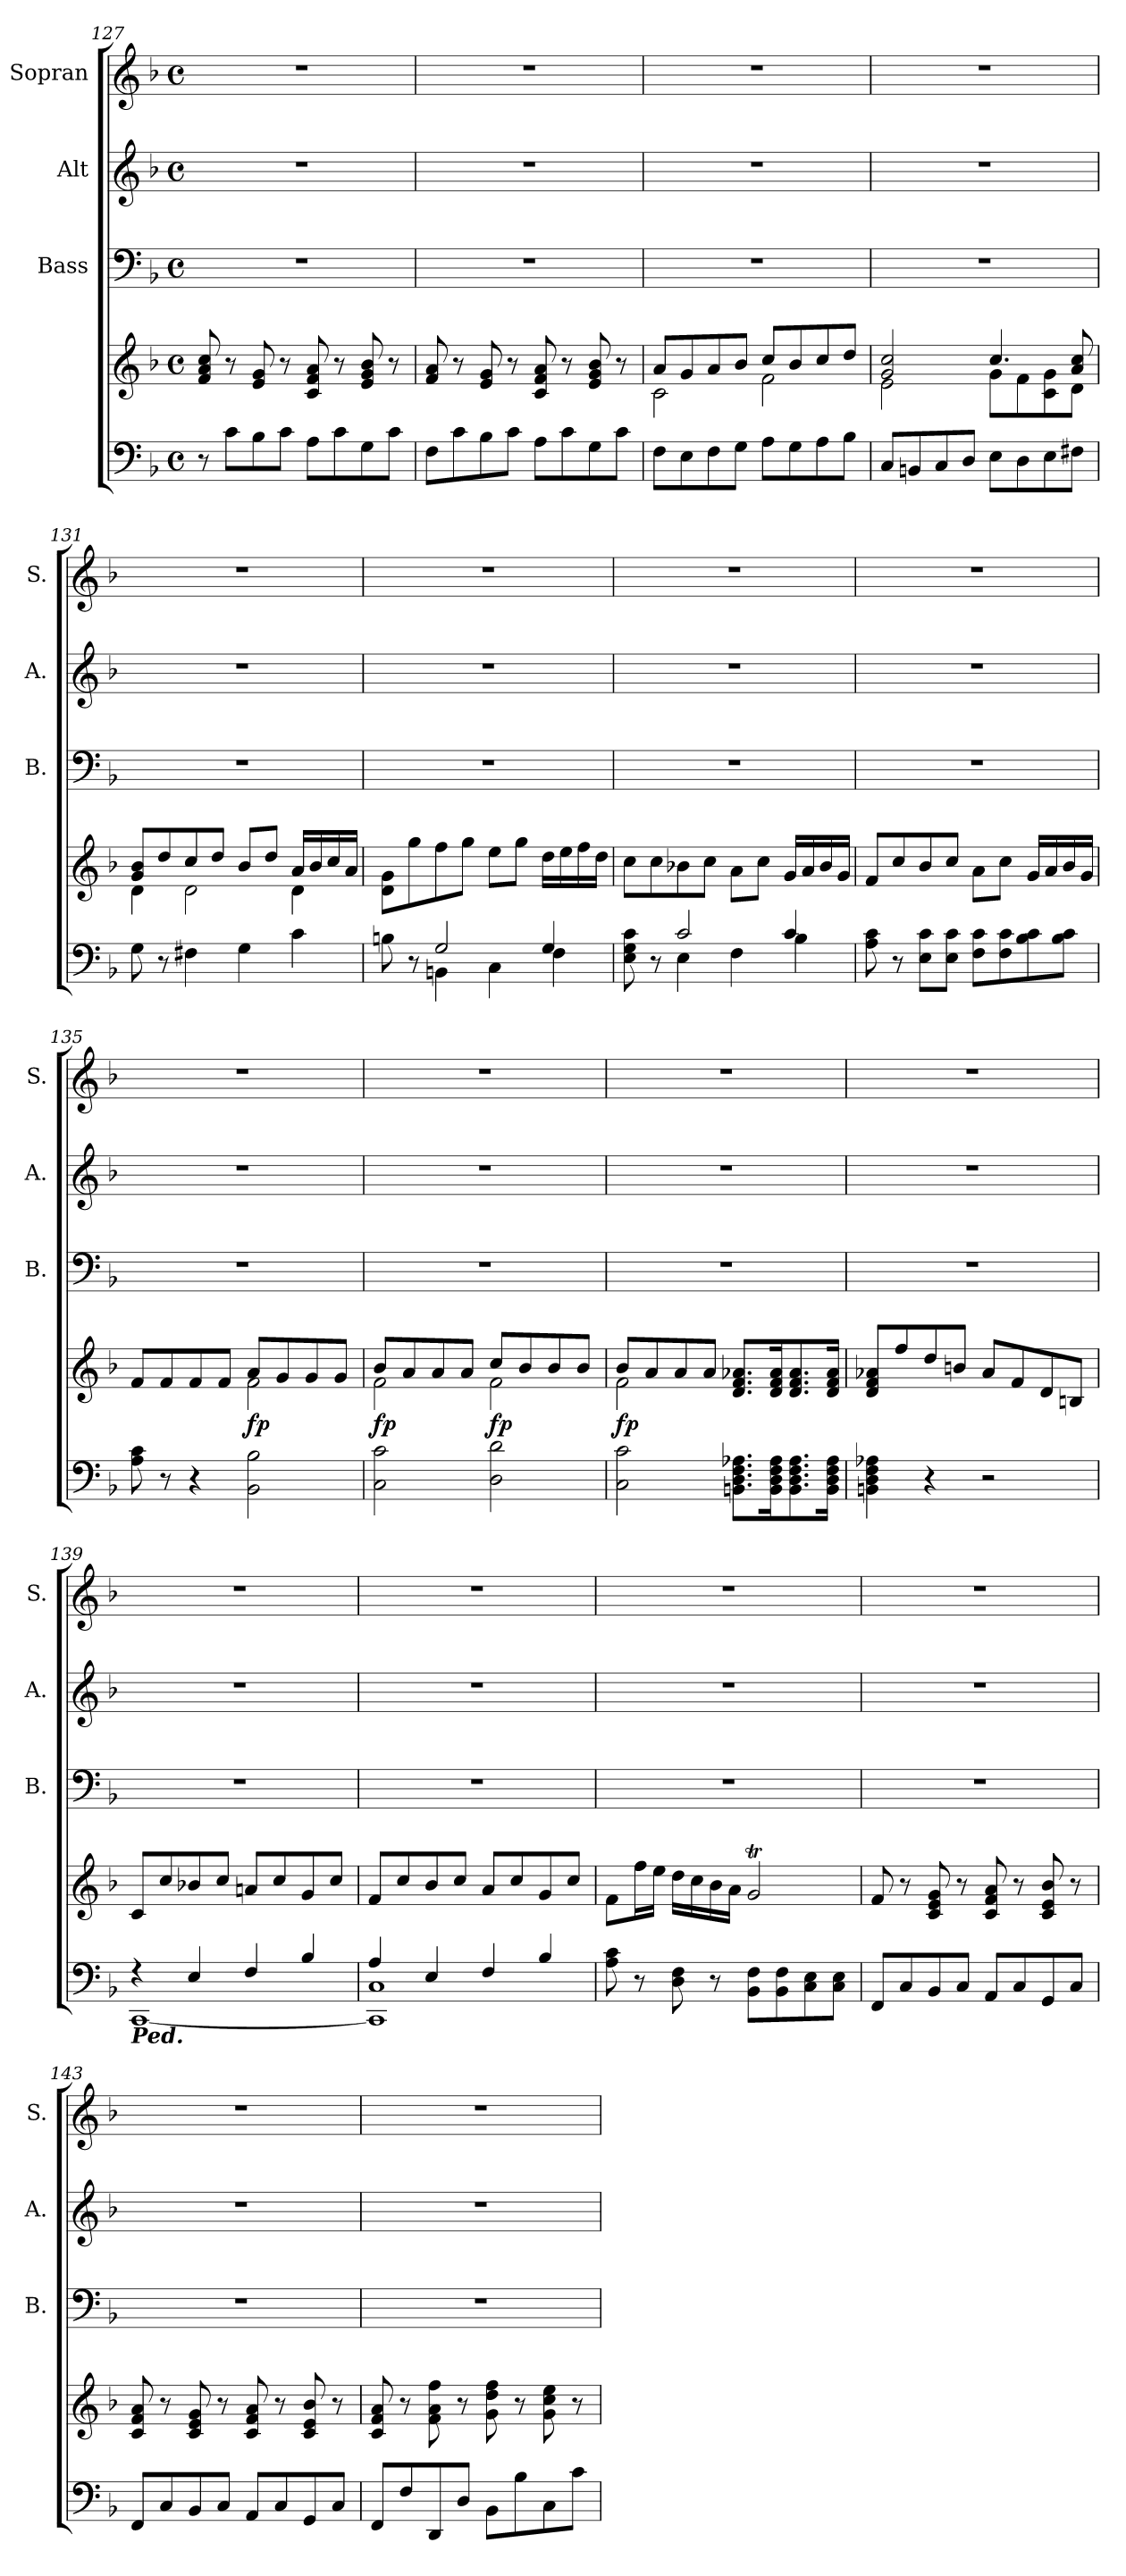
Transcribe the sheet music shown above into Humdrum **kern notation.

**kern	**kern	**dynam	**kern	**kern	**kern
*part4	*part4	*part4	*part3	*part2	*part1
*staff5	*staff4	*staff4/5	*staff3	*staff2	*staff1
*	*	*	*I"Bass	*I"Alt	*I"Sopran
*	*	*	*I'B.	*I'A.	*I'S.
*clefF4	*clefG2	*	*clefF4	*clefG2	*clefG2
*k[b-]	*k[b-]	*	*k[b-]	*k[b-]	*k[b-]
*F:	*F:	*	*F:	*F:	*F:
*M4/4	*M4/4	*	*M4/4	*M4/4	*M4/4
*met(c)	*met(c)	*	*met(c)	*met(c)	*met(c)
=127	=127	=127	=127	=127	=127
8r	8f/ 8a/ 8cc/	.	1r	1r	1r
8c\L	8r	.	.	.	.
8B-\	8e/ 8g/	.	.	.	.
8c\J	8r	.	.	.	.
8A\L	8c/ 8f/ 8a/	.	.	.	.
8c\	8r	.	.	.	.
8G\	8e/ 8g/ 8b-/	.	.	.	.
8c\J	8r	.	.	.	.
=128	=128	=128	=128	=128	=128
8F\L	8f/ 8a/	.	1r	1r	1r
8c\	8r	.	.	.	.
8B-\	8e/ 8g/	.	.	.	.
8c\J	8r	.	.	.	.
8A\L	8c/ 8f/ 8a/	.	.	.	.
8c\	8r	.	.	.	.
8G\	8e/ 8g/ 8b-/	.	.	.	.
8c\J	8r	.	.	.	.
!!LO:PB:g=z
=129	=129	=129	=129	=129	=129
*	*^	*	*	*	*
8F\L	8a/L	2c\	.	1r	1r	1r
8E\	8g/	.	.	.	.	.
8F\	8a/	.	.	.	.	.
8G\J	8b-/J	.	.	.	.	.
8A\L	8cc/L	2f\	.	.	.	.
8G\	8b-/	.	.	.	.	.
8A\	8cc/	.	.	.	.	.
8B-\J	8dd/J	.	.	.	.	.
=130	=130	=130	=130	=130	=130	=130
8C/L	2g/ 2cc/	2e\	.	1r	1r	1r
8BBn/	.	.	.	.	.	.
8C/	.	.	.	.	.	.
8D/J	.	.	.	.	.	.
8E\L	4.cc/	8g\L	.	.	.	.
8D\	.	8f\	.	.	.	.
8E\	.	8c\ 8g\	.	.	.	.
8F#X\J	8a/ 8cc/	8d\J	.	.	.	.
=131	=131	=131	=131	=131	=131	=131
8G\	8g/ 8b-/L	4d\	.	1r	1r	1r
8r	8dd/	.	.	.	.	.
4F#X\	8cc/	2d\	.	.	.	.
.	8dd/J	.	.	.	.	.
4G\	8b-/L	.	.	.	.	.
.	8dd/J	.	.	.	.	.
4c\	16a/LL	4d\	.	.	.	.
.	16b-/	.	.	.	.	.
.	16cc/	.	.	.	.	.
.	16a/JJ	.	.	.	.	.
*	*v	*v	*	*	*	*
=132	=132	=132	=132	=132	=132
*^	*	*	*	*	*
8Bn\	4ryy	8d\ 8g\L	.	1r	1r	1r
8rC	.	8gg\	.	.	.	.
2G/	4BBn\	8ff\	.	.	.	.
.	.	8gg\J	.	.	.	.
.	4C\	8ee\L	.	.	.	.
.	.	8gg\J	.	.	.	.
4G/	4F\	16dd\LL	.	.	.	.
.	.	16ee\	.	.	.	.
.	.	16ff\	.	.	.	.
.	.	16dd\JJ	.	.	.	.
!!LO:LB:g=z
=133	=133	=133	=133	=133	=133	=133
8E\ 8G\ 8c\	4ryy	8cc\L	.	1r	1r	1r
8rC	.	8cc\	.	.	.	.
2c/	4E\	8b-X\	.	.	.	.
.	.	8cc\J	.	.	.	.
.	4F\	8a\L	.	.	.	.
.	.	8cc\J	.	.	.	.
4c/	4B-\	16g/LL	.	.	.	.
.	.	16a/	.	.	.	.
.	.	16b-/	.	.	.	.
.	.	16g/JJ	.	.	.	.
*v	*v	*	*	*	*	*
=134	=134	=134	=134	=134	=134
8A\ 8c\	8f/L	.	1r	1r	1r
8r	8cc/	.	.	.	.
8E\ 8c\L	8b-/	.	.	.	.
8E\ 8c\J	8cc/J	.	.	.	.
8F\ 8c\L	8a\L	.	.	.	.
8F\ 8c\	8cc\J	.	.	.	.
8B-\ 8c\	16g/LL	.	.	.	.
.	16a/	.	.	.	.
8B-\ 8c\J	16b-/	.	.	.	.
.	16g/JJ	.	.	.	.
=135	=135	=135	=135	=135	=135
*	*^	*	*	*	*
8A\ 8c\	8f/L	2ryy	.	1r	1r	1r
8r	8f/	.	.	.	.	.
4r	8f/	.	.	.	.	.
.	8f/J	.	.	.	.	.
!	!	!	!LO:DY:b	!	!	!
2BB-\ 2B-\	8a/L	2f\	fp	.	.	.
.	8g/	.	.	.	.	.
.	8g/	.	.	.	.	.
.	8g/J	.	.	.	.	.
=136	=136	=136	=136	=136	=136	=136
!	!	!	!LO:DY:b	!	!	!
2C\ 2c\	8b-/L	2f\	fp	1r	1r	1r
.	8a/	.	.	.	.	.
.	8a/	.	.	.	.	.
.	8a/J	.	.	.	.	.
!	!	!	!LO:DY:b	!	!	!
2D\ 2d\	8cc/L	2f\	fp	.	.	.
.	8b-/	.	.	.	.	.
.	8b-/	.	.	.	.	.
.	8b-/J	.	.	.	.	.
!!LO:PB:g=z
=137	=137	=137	=137	=137	=137	=137
!	!	!	!LO:DY:b	!	!	!
2C\ 2c\	8b-/L	2f\	fp	1r	1r	1r
.	8a/	.	.	.	.	.
.	8a/	.	.	.	.	.
.	8a/J	.	.	.	.	.
8.BBn\ 8.D\ 8.F\ 8.A-X\L	8.d/ 8.f/ 8.a-X/L	2ryy	.	.	.	.
16BB\ 16D\ 16F\ 16A-\k	16d/ 16f/ 16a-/k	.	.	.	.	.
8.BB\ 8.D\ 8.F\ 8.A-\	8.d/ 8.f/ 8.a-/	.	.	.	.	.
16BB\ 16D\ 16F\ 16A-\Jk	16d/ 16f/ 16a-/Jk	.	.	.	.	.
*	*v	*v	*	*	*	*
=138	=138	=138	=138	=138	=138
4BBn\ 4D\ 4F\ 4A-X\	8d/ 8f/ 8a-X/L	.	1r	1r	1r
.	8ff/	.	.	.	.
4r	8dd/	.	.	.	.
.	8bn/J	.	.	.	.
2r	8a-/L	.	.	.	.
.	8f/	.	.	.	.
.	8d/	.	.	.	.
.	8Bn/J	.	.	.	.
=139	=139	=139	=139	=139	=139
*^	*	*	*	*	*
!LO:TX:b:Bi:t=Ped.	!	!	!	!	!	!
4rF	[<1CC	8c/L	.	1r	1r	1r
.	.	8cc/	.	.	.	.
4E/	.	8b-X/	.	.	.	.
.	.	8cc/J	.	.	.	.
4F/	.	8an/L	.	.	.	.
.	.	8cc/	.	.	.	.
4B-/	.	8g/	.	.	.	.
.	.	8cc/J	.	.	.	.
=140	=140	=140	=140	=140	=140	=140
4A/	1CC] 1C	8f/L	.	1r	1r	1r
.	.	8cc/	.	.	.	.
4E/	.	8b-/	.	.	.	.
.	.	8cc/J	.	.	.	.
4F/	.	8a/L	.	.	.	.
.	.	8cc/	.	.	.	.
4B-/	.	8g/	.	.	.	.
.	.	8cc/J	.	.	.	.
*v	*v	*	*	*	*	*
!!LO:LB:g=z
=141	=141	=141	=141	=141	=141
8A\ 8c\	8f\L	.	1r	1r	1r
8r	16ff\L	.	.	.	.
.	16ee\JJ	.	.	.	.
8D\ 8F\	16dd\LL	.	.	.	.
.	16cc\	.	.	.	.
8r	16b-\	.	.	.	.
.	16a\JJ	.	.	.	.
8BB-\ 8F\L	2gT/	.	.	.	.
8BB-\ 8F\	.	.	.	.	.
8C\ 8E\	.	.	.	.	.
8C\ 8E\J	.	.	.	.	.
=142	=142	=142	=142	=142	=142
8FF/L	8f/	.	1r	1r	1r
8C/	8r	.	.	.	.
8BB-/	8c/ 8e/ 8g/	.	.	.	.
8C/J	8r	.	.	.	.
8AA/L	8c/ 8f/ 8a/	.	.	.	.
8C/	8r	.	.	.	.
8GG/	8c/ 8e/ 8b-/	.	.	.	.
8C/J	8r	.	.	.	.
=143	=143	=143	=143	=143	=143
8FF/L	8c/ 8f/ 8a/	.	1r	1r	1r
8C/	8r	.	.	.	.
8BB-/	8c/ 8e/ 8g/	.	.	.	.
8C/J	8r	.	.	.	.
8AA/L	8c/ 8f/ 8a/	.	.	.	.
8C/	8r	.	.	.	.
8GG/	8c/ 8e/ 8b-/	.	.	.	.
8C/J	8r	.	.	.	.
=144	=144	=144	=144	=144	=144
8FF/L	8c/ 8f/ 8a/	.	1r	1r	1r
8F/	8r	.	.	.	.
8DD/	8f\ 8a\ 8ff\	.	.	.	.
8D/J	8r	.	.	.	.
8BB-\L	8g\ 8dd\ 8ff\	.	.	.	.
8B-\	8r	.	.	.	.
8C\	8g\ 8cc\ 8ee\	.	.	.	.
8c\J	8r	.	.	.	.
=	=	=	=	=	=
*-	*-	*-	*-	*-	*-
